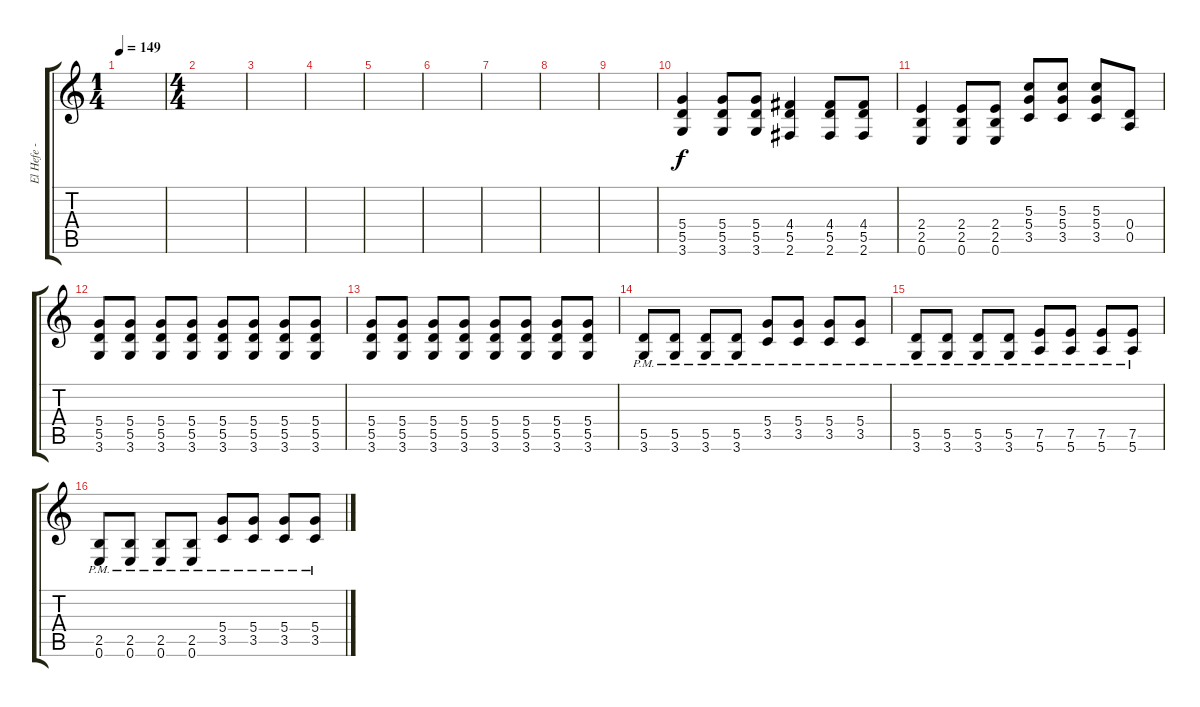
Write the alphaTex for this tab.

\track ("El Hefe - Guitar" "El Hefe - ") {instrument distortionguitar}
\staff {score tabs}
\tuning (E4 B3 G3 D3 A2 E2) {hide}
\ts (1 4)
\tempo 149
\clef g2
\ks c
|
\ts (4 4)
|
|
|
|
|
|
|
|
(5.4 5.5 3.6).4 (5.4 5.5 3.6).8 (5.4 5.5 3.6).8 (4.4 5.5 2.6).4 (4.4 5.5 2.6).8 (4.4 5.5 2.6).8 |
(2.4 2.5 0.6).4 (2.4 2.5 0.6).8 (2.4 2.5 0.6).8 (5.3 5.4 3.5).8 (5.3 5.4 3.5).8 (5.3 5.4 3.5).8 (0.4 0.5).8 |
(5.4 5.5 3.6).8 (5.4 5.5 3.6).8 (5.4 5.5 3.6).8 (5.4 5.5 3.6).8 (5.4 5.5 3.6).8 (5.4 5.5 3.6).8 (5.4 5.5 3.6).8 (5.4 5.5 3.6).8 |
(5.4 5.5 3.6).8 (5.4 5.5 3.6).8 (5.4 5.5 3.6).8 (5.4 5.5 3.6).8 (5.4 5.5 3.6).8 (5.4 5.5 3.6).8 (5.4 5.5 3.6).8 (5.4 5.5 3.6).8 |
(5.5{pm} 3.6{pm}).8 (5.5{pm} 3.6{pm}).8 (5.5{pm} 3.6{pm}).8 (5.5{pm} 3.6{pm}).8 (5.4{pm} 3.5{pm}).8 (5.4{pm} 3.5{pm}).8 (5.4{pm} 3.5{pm}).8 (5.4{pm} 3.5{pm}).8 |
(5.5{pm} 3.6{pm}).8 (5.5{pm} 3.6{pm}).8 (5.5{pm} 3.6{pm}).8 (5.5{pm} 3.6{pm}).8 (7.5{pm} 5.6{pm}).8 (7.5{pm} 5.6{pm}).8 (7.5{pm} 5.6{pm}).8 (7.5{pm} 5.6{pm}).8 |
(2.5{pm} 0.6{pm}).8 (2.5{pm} 0.6{pm}).8 (2.5{pm} 0.6{pm}).8 (2.5{pm} 0.6{pm}).8 (5.4{pm} 3.5{pm}).8 (5.4{pm} 3.5{pm}).8 (5.4{pm} 3.5{pm}).8 (5.4{pm} 3.5{pm}).8
